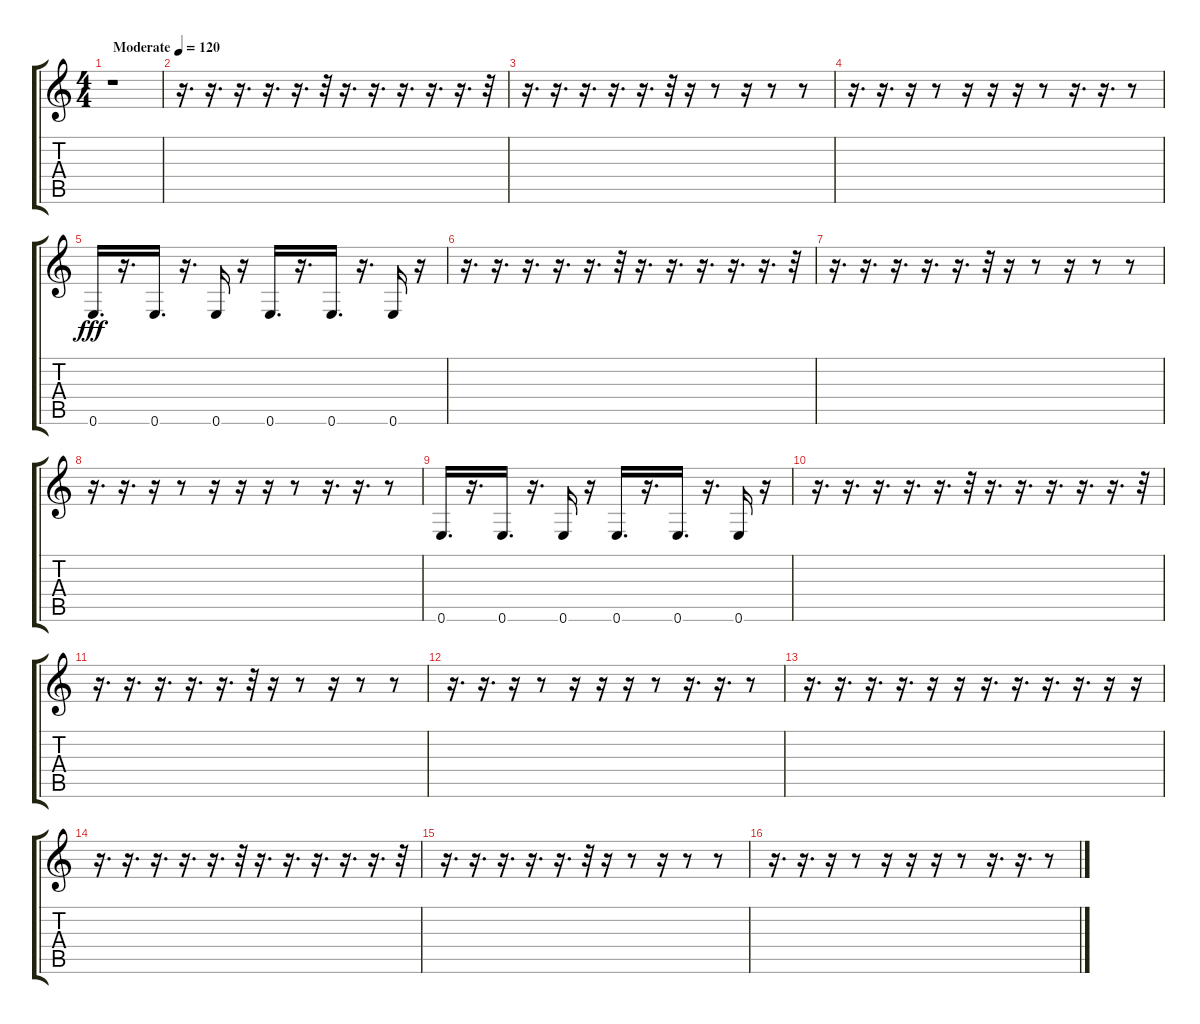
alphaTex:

\track "" {instrument electricbassfinger}
\staff {score tabs}
\tuning (E4 B3 G3 D3 A2 E2) {hide}
\ts (4 4)
\tempo (120 "Moderate")
\clef g2
\ks c
r.1{dy fff instrument electricbassfinger} |
r.16{d} r.16{d} r.16{d} r.16{d} r.16{d} r.32 r.16{d} r.16{d} r.16{d} r.16{d} r.16{d} r.32 |
r.16{d} r.16{d} r.16{d} r.16{d} r.16{d} r.32 r.16 r.8 r.16 r.8 r.8 |
r.16{d} r.16{d} r.16 r.8 r.16 r.16 r.16 r.8 r.16{d} r.16{d} r.8 |
0.6.16{d} r.16{d} 0.6.16{d} r.16{d} 0.6.16 r.16 0.6.16{d} r.16{d} 0.6.16{d} r.16{d} 0.6.16 r.16 |
r.16{d} r.16{d} r.16{d} r.16{d} r.16{d} r.32 r.16{d} r.16{d} r.16{d} r.16{d} r.16{d} r.32 |
r.16{d} r.16{d} r.16{d} r.16{d} r.16{d} r.32 r.16 r.8 r.16 r.8 r.8 |
r.16{d} r.16{d} r.16 r.8 r.16 r.16 r.16 r.8 r.16{d} r.16{d} r.8 |
0.6.16{d} r.16{d} 0.6.16{d} r.16{d} 0.6.16 r.16 0.6.16{d} r.16{d} 0.6.16{d} r.16{d} 0.6.16 r.16 |
r.16{d} r.16{d} r.16{d} r.16{d} r.16{d} r.32 r.16{d} r.16{d} r.16{d} r.16{d} r.16{d} r.32 |
r.16{d} r.16{d} r.16{d} r.16{d} r.16{d} r.32 r.16 r.8 r.16 r.8 r.8 |
r.16{d} r.16{d} r.16 r.8 r.16 r.16 r.16 r.8 r.16{d} r.16{d} r.8 |
r.16{d} r.16{d} r.16{d} r.16{d} r.16 r.16 r.16{d} r.16{d} r.16{d} r.16{d} r.16 r.16 |
r.16{d} r.16{d} r.16{d} r.16{d} r.16{d} r.32 r.16{d} r.16{d} r.16{d} r.16{d} r.16{d} r.32 |
r.16{d} r.16{d} r.16{d} r.16{d} r.16{d} r.32 r.16 r.8 r.16 r.8 r.8 |
r.16{d} r.16{d} r.16 r.8 r.16 r.16 r.16 r.8 r.16{d} r.16{d} r.8
